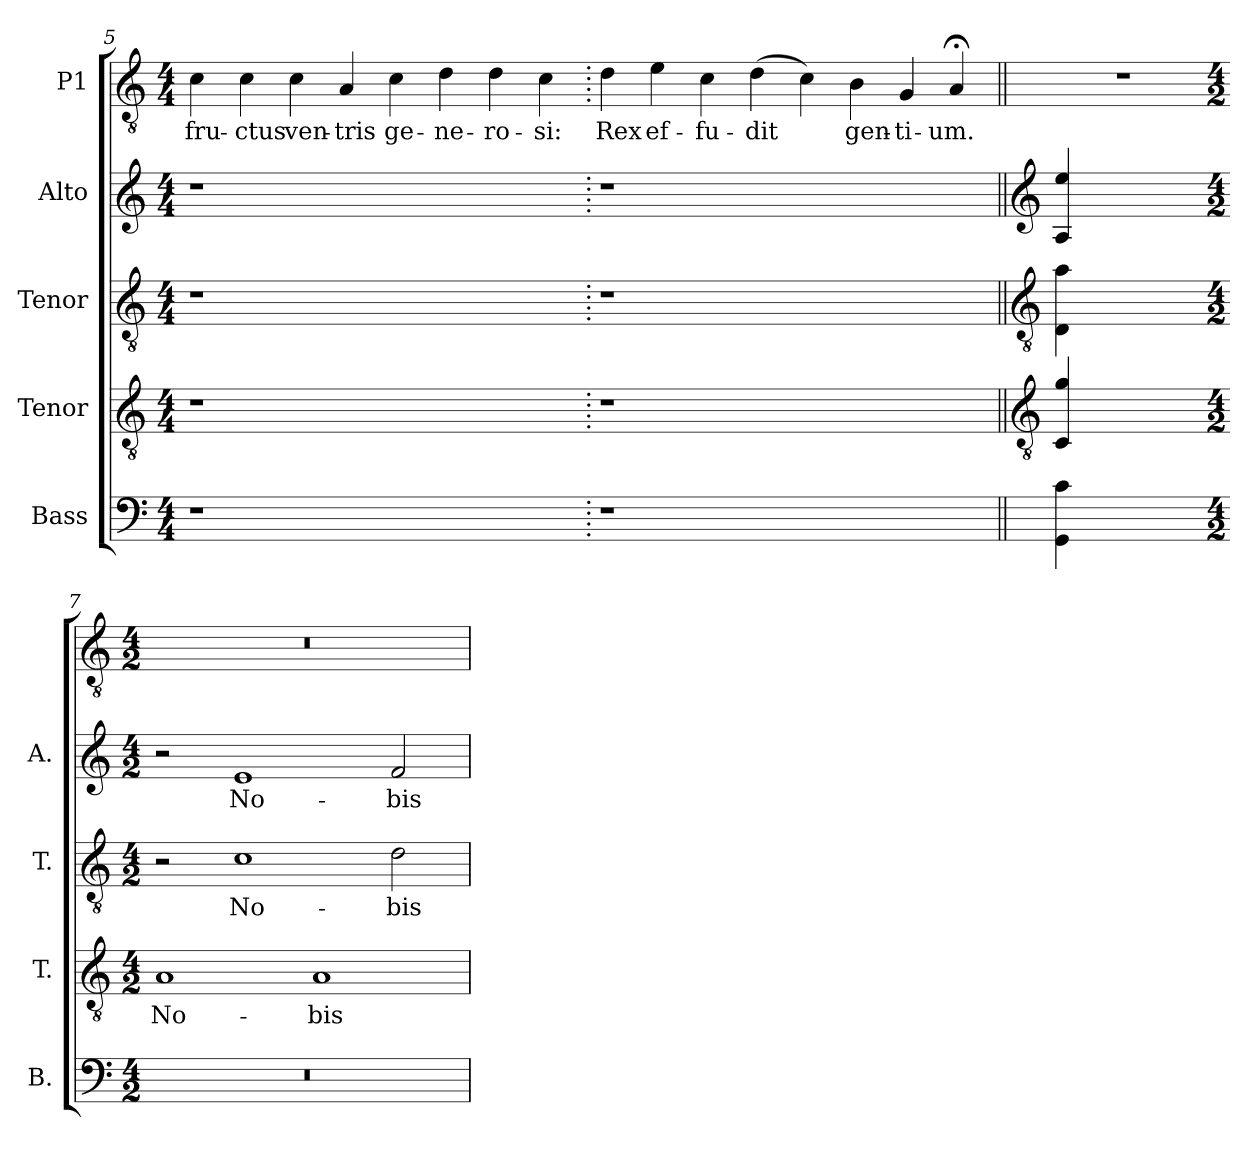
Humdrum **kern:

**kern	**kern	**text	**kern	**text	**kern	**text	**kern	**text
*part5	*part4	*part4	*part3	*part3	*part2	*part2	*part1	*part1
*staff5	*staff4	*staff4	*staff3	*staff3	*staff2	*staff2	*staff1	*staff1
*I"Bass	*I"Tenor	*	*I"Tenor	*	*I"Alto	*	*I"P1	*
*I'B.	*I'T.	*	*I'T.	*	*I'A.	*	*	*
*clefF4	*clefGv2	*	*clefGv2	*	*clefG2	*	*clefGv2	*
*	*ITrd7c12	*	*ITrd7c12	*	*	*	*ITrd7c12	*
*k[]	*k[]	*	*k[]	*	*k[]	*	*k[]	*
*C:	*C:	*	*C:	*	*C:	*	*C:	*
*M4/4	*M4/4	*	*M4/4	*	*M4/4	*	*M4/4	*
=5	=5	=5	=5	=5	=5	=5	=5	=5
!LO:N:vis=1	!LO:N:vis=1	!	!LO:N:vis=1	!	!LO:N:vis=1	!	!	!
!	!	!	!	!	!	!	!	!LO:LY:b:color=#000000
1r	1r	.	1r	.	1r	.	4Ci\	fru-
!	!	!	!	!	!	!	!	!LO:LY:b:color=#000000
.	.	.	.	.	.	.	4Ci\	-ctus
!	!	!	!	!	!	!	!	!LO:LY:b:color=#000000
.	.	.	.	.	.	.	4Ci\	ven-
!	!	!	!	!	!	!	!	!LO:LY:b:color=#000000
.	.	.	.	.	.	.	4AAi/	-tris
!	!	!	!	!	!	!	!	!LO:LY:b:color=#000000
1ryy	1ryy	.	1ryy	.	1ryy	.	4Ci\	ge-
!	!	!	!	!	!	!	!	!LO:LY:b:color=#000000
.	.	.	.	.	.	.	4Di\	-ne-
!	!	!	!	!	!	!	!	!LO:LY:b:color=#000000
.	.	.	.	.	.	.	4Di\	-ro-
!	!	!	!	!	!	!	!	!LO:LY:b:color=#000000
.	.	.	.	.	.	.	4Ci\	-si:
=6.	=6.	=6.	=6.	=6.	=6.	=6.	=6.	=6.
!LO:N:vis=1	!LO:N:vis=1	!	!LO:N:vis=1	!	!LO:N:vis=1	!	!	!
!	!	!	!	!	!	!	!	!LO:LY:b:color=#000000
1r	1r	.	1r	.	1r	.	4Di\	Rex
!	!	!	!	!	!	!	!	!LO:LY:b:color=#000000
.	.	.	.	.	.	.	4Ei\	ef-
!	!	!	!	!	!	!	!	!LO:LY:b:color=#000000
.	.	.	.	.	.	.	4Ci\	-fu-
!	!	!	!	!	!	!	!	!LO:LY:b:color=#000000
.	.	.	.	.	.	.	(4Di\	-dit
1ryy	1ryy	.	1ryy	.	1ryy	.	4Ci\)	.
!	!	!	!	!	!	!	!	!LO:LY:b:color=#000000
.	.	.	.	.	.	.	4BBi\	gen-
!	!	!	!	!	!	!	!	!LO:LY:b:color=#000000
.	.	.	.	.	.	.	4GGi/	-ti-
!	!	!	!	!	!	!	!	!LO:LY:b:color=#000000
.	.	.	.	.	.	.	4AA;i/	-um.
!!LO:LB:g=z
=6||	=6||	=6||	=6||	=6||	=6||	=6||	=6||	=6||
*	*clefGv2	*	*clefGv2	*	*clefG2	*	*	*
!	!	!	!	!	!	!	!LO:N:vis=1	!
4GGi\ 4ci	4CCi/ 4Gi	.	4DDi\ 4Ai	.	4Ai/ 4eei	.	1r	.
2.ryy	2.ryy	.	2.ryy	.	2.ryy	.	.	.
=7-	=7-	=7-	=7-	=7-	=7-	=7-	=7-	=7-
*M4/2	*M4/2	*	*M4/2	*	*M4/2	*	*M4/2	*
!LO:N:vis=1	!	!	!	!	!	!	!	!
!	!	!LO:LY:b:color=#000000	!	!	!	!	!LO:N:vis=1	!
0r	1AAi	No-	2r	.	2r	.	0r	.
!	!	!	!	!LO:LY:b:color=#000000	!	!	!	!
!	!	!	!	!	!	!LO:LY:b:color=#000000	!	!
.	.	.	1Ci	No-	1ei	No-	.	.
!	!	!LO:LY:b:color=#000000	!	!	!	!	!	!
.	1AAi	-bis	.	.	.	.	.	.
!	!	!	!	!LO:LY:b:color=#000000	!	!	!	!
!	!	!	!	!	!	!LO:LY:b:color=#000000	!	!
.	.	.	2Di\	-bis	2fi/	-bis	.	.
=	=	=	=	=	=	=	=	=
*-	*-	*-	*-	*-	*-	*-	*-	*-
